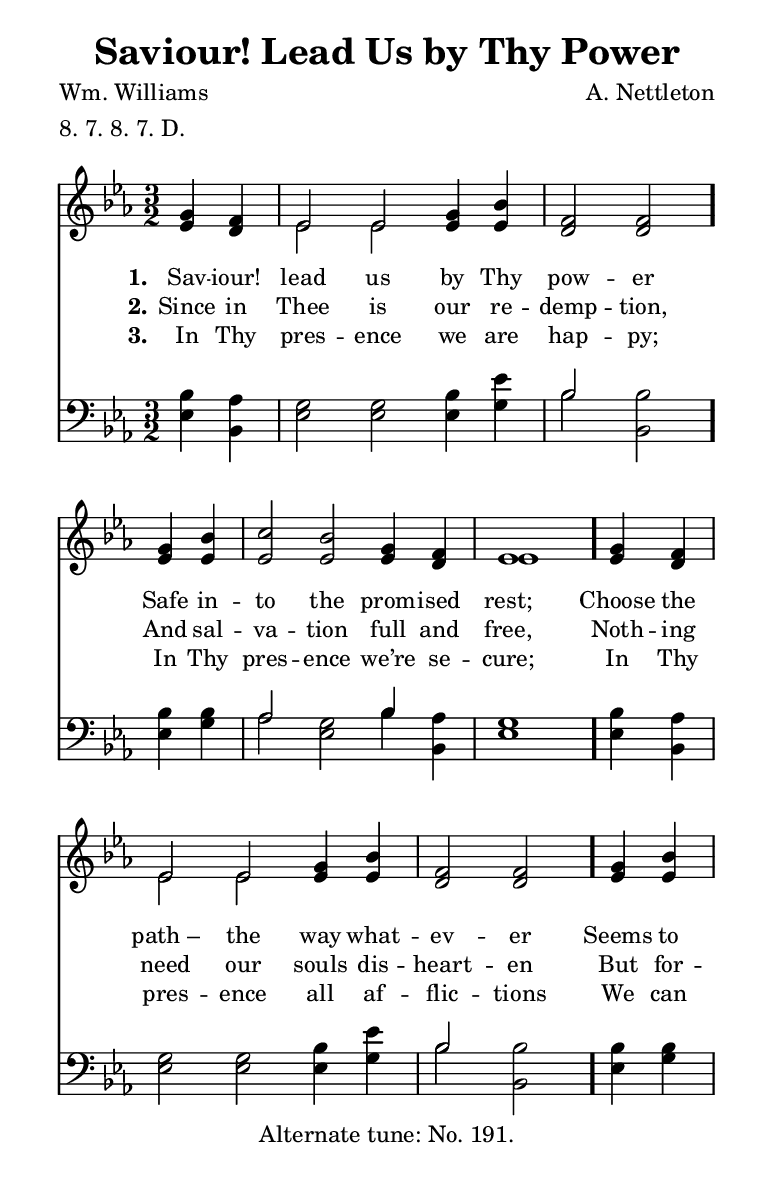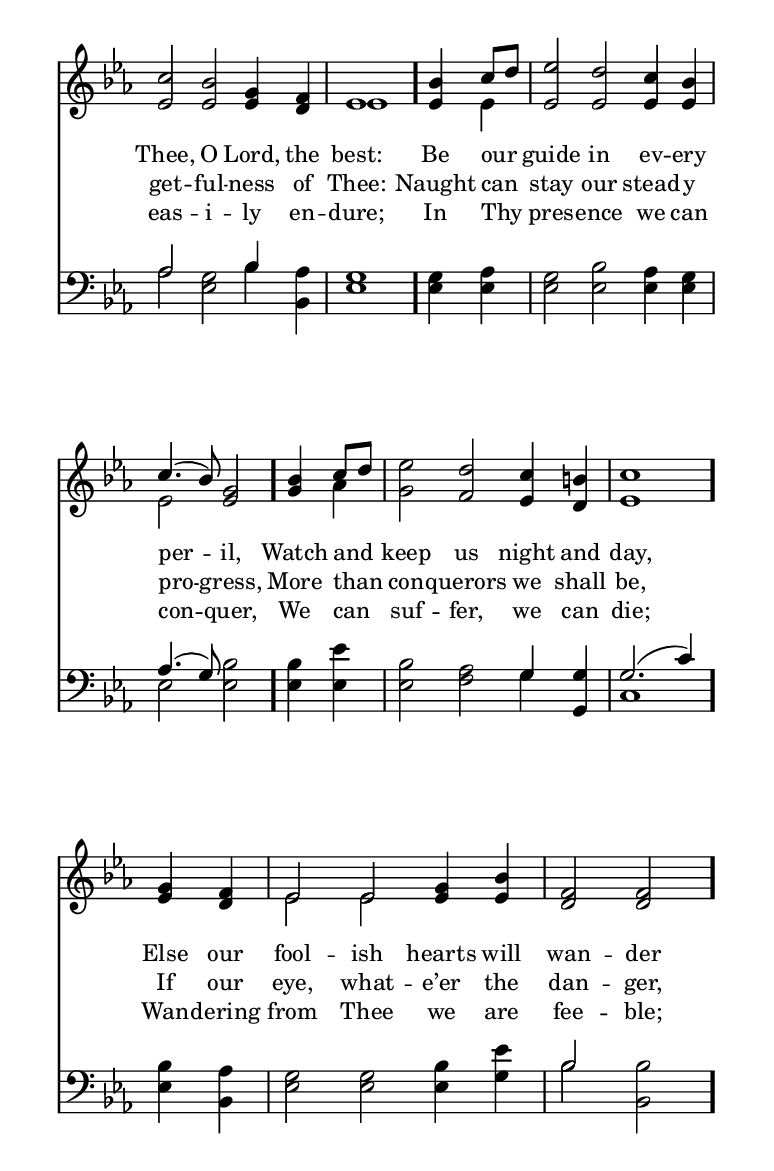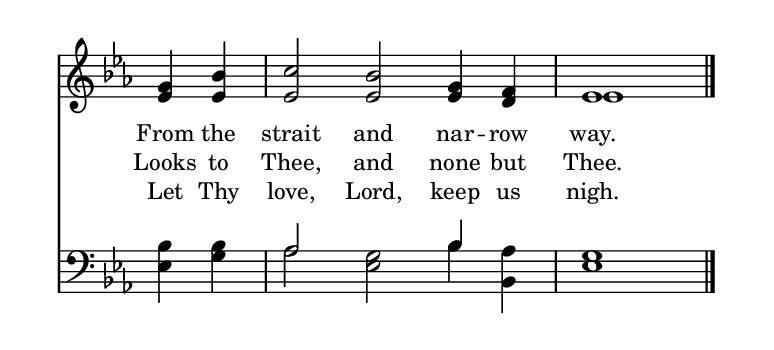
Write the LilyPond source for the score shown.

\include "common/global.ily"
\paper {
  \include "common/paper.ily"
  oddFooterMarkup = \markup { \fill-line { \on-the-fly \first-page "Alternate tune: No. 191." } }
}

\header{
  hymnnumber = "190"
  title = "Saviour! Lead Us by Thy Power"
  tunename = "Nettleton"
  meter = "8. 7. 8. 7. D."
  poet = "Wm. Williams"
  composer = "A. Nettleton"
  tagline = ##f
}

global = {
  \include "common/overrides.ily"
  \override Staff.TimeSignature.style = #'numbered
  \time 3/2
  \override Score.MetronomeMark.transparent = ##t % hide all fermata changes too
  \tempo 2=70
  \key ees \major
  \partial 2
  \autoBeamOff
}

notesSoprano = {
\global
\relative c'' {

  g4 f | ees2 ees g4 bes | f2 f
  g4 bes | c2 bes g4 f | ees1
  g4 f | ees2 ees g4 bes | f2 f
  g4 bes | c2 bes g4 f | ees1
  bes'4 c8[ d] | ees2 d c4 bes | c4.( bes8) g2
  bes4 c8[ d] | ees2 d c4 b | c1
  g4 f | ees2 ees g4 bes | f2 f
  g4 bes | c2 bes g4 f | ees1

  \bar "|."

}
}

notesAlto = {
\global
\relative e' {

  ees4 d | ees2 ees ees4 ees | d2 d
  ees4 ees | ees2 ees ees4 d | ees1
  ees4 d | ees2 ees ees4 ees | d2 d
  ees4 ees | ees2 ees ees4 d | ees1
  ees4 ees | ees2 ees ees4 ees | ees2 ees
  g4 aes | g2 f ees4 d | ees1
  ees4 d | ees2 ees ees4 ees | d2 d
  ees4 ees | ees2 ees ees4 d | ees1

}
}

notesTenor = {
\global
\relative a {

  bes4 aes | g2 g bes4 ees | bes2 bes
  bes4 bes | aes2 g bes4 aes | g1
  bes4 aes | g2 g bes4 ees | bes2 bes
  bes4 bes | aes2 g bes4 aes | g1
  g4 aes | g2 bes aes4 g | aes4.( g8) bes2
  bes4 ees | bes2 aes g4 g | g2.( c4)
  bes4 aes | g2 g bes4 ees | bes2 bes
  bes4 bes | aes2 g bes4 aes | g1

}
}

notesBass = {
\global
\relative f {

  ees4 bes | ees2 ees ees4 g | bes2 bes,
  ees4 g | aes2 ees bes'4 bes, | ees1
  ees4 bes | ees2 ees ees4 g | bes2 bes,
  ees4 g | aes2 ees bes'4 bes, | ees1
  ees4 ees | ees2 ees ees4 ees | ees2 ees
  ees4 ees | ees2 f g4 g, | c1
  ees4 bes | ees2 ees ees4 g | bes2 bes,
  ees4 g | aes2 ees bes'4 bes, | ees1

}
}

wordsA = \lyricmode {
\set stanza = "1."

Sav -- iour! lead us by Thy pow -- er \bar "."
Safe in -- to the prom -- ised rest; \bar "."
Choose the path_– the way what -- ev -- er \bar "."
Seems to Thee, O Lord, the best: \bar "."
Be our guide in ev -- ery per -- il, \bar "."
Watch and keep us night and day, \bar "."
Else our fool -- ish hearts will wan -- der \bar "."
From the strait and nar -- row way. \bar "." % blue book changes "strait" to "straight"

}

wordsB = \lyricmode {
\set stanza = "2."

Since in Thee is our re -- demp -- tion,
And sal -- va -- tion full and free,
Noth -- ing need our souls dis -- heart -- en
But for -- get -- ful -- ness of Thee:
Naught can stay our stead -- y pro -- gress,
More than con -- querors we shall be,
If our eye, what -- e’er the dan -- ger,
Looks to Thee, and none but Thee.

}

wordsC = \lyricmode {
\set stanza = "3."

In Thy pres -- ence we are hap -- py;
In Thy pres -- ence we’re se -- cure;
In Thy pres -- ence all af -- flic -- tions
We can eas -- i -- ly en -- dure;
In Thy pres -- ence we can con -- quer,
We can suf -- fer, we can die;
Wan -- dering from Thee we are fee -- ble;
Let Thy love, Lord, keep us nigh.

}

\score {
  \context ChoirStaff <<
    \context Staff = upper <<
      \set Staff.autoBeaming = ##f
      \set ChoirStaff.systemStartDelimiter = #'SystemStartBar
      \set ChoirStaff.printPartCombineTexts = ##f
      \partcombine #'(2 . 11) \notesSoprano \notesAlto
      \context NullVoice = sopranos { \voiceOne << \notesSoprano >> }
      \context Lyrics = one   \lyricsto sopranos \wordsA
      \context Lyrics = two   \lyricsto sopranos \wordsB
      \context Lyrics = three \lyricsto sopranos \wordsC
    >>
    \context Staff = men <<
      \set Staff.autoBeaming = ##f
      \clef bass
      \set ChoirStaff.printPartCombineTexts = ##f
      \partcombine #'(2 . 11) \notesTenor \notesBass
    >>
  >>
  \layout {
    \include "common/layout.ily"
  }
  \midi{
    \include "common/midi.ily"
  }
}

\version "2.19.49"  % necessary for upgrading to future LilyPond versions.

% vi:set et ts=2 sw=2 ai nocindent syntax=lilypond:
